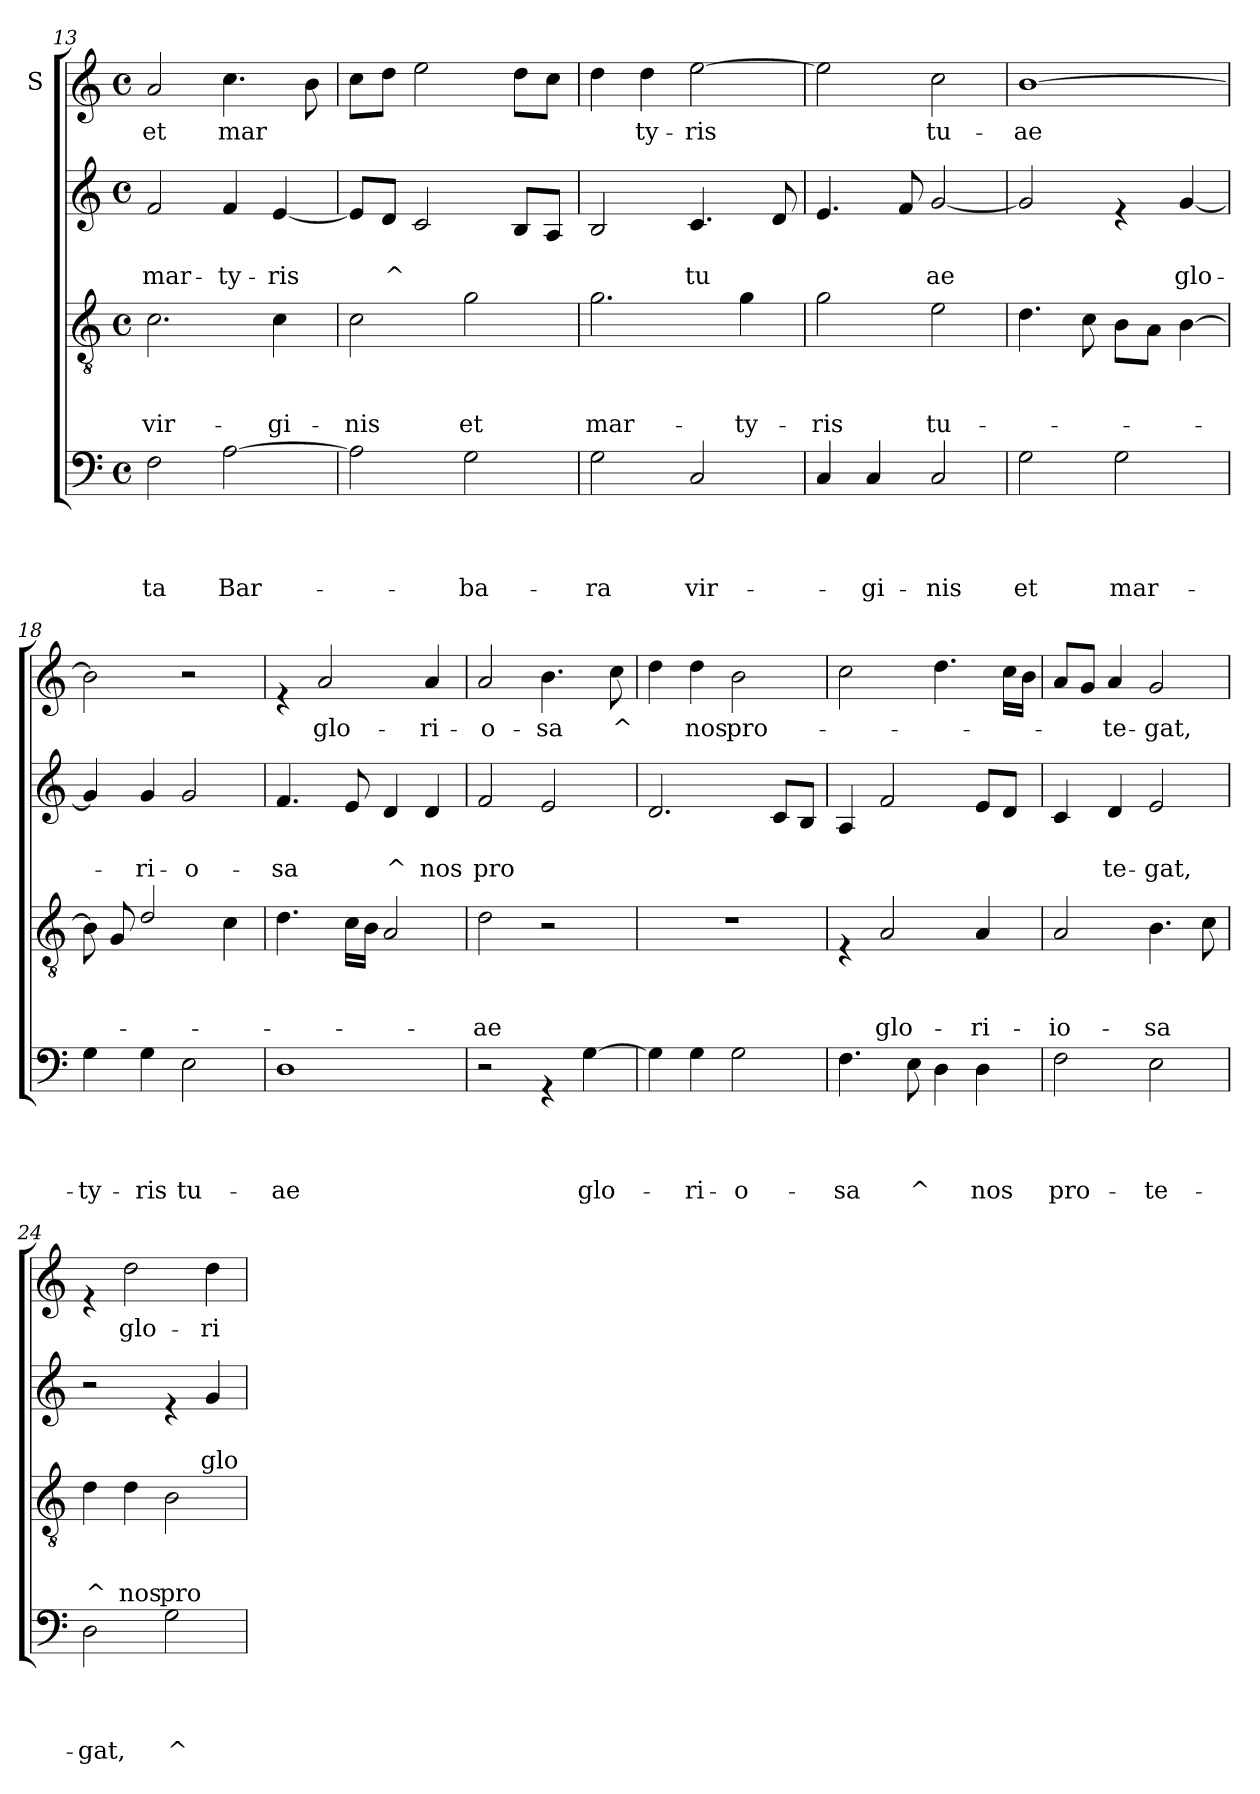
**kern	**text	**text	**text	**text	**kern	**text	**text	**text	**kern	**text	**text	**kern	**text
*part4	*part4	*part4	*part4	*part4	*part3	*part3	*part3	*part3	*part2	*part2	*part2	*part1	*part1
*staff4	*staff4	*staff4	*staff4	*staff4	*staff3	*staff3	*staff3	*staff3	*staff2	*staff2	*staff2	*staff1	*staff1
*	*	*	*	*	*	*	*	*	*	*	*	*I"S	*
*clefF4	*	*	*	*	*clefGv2	*	*	*	*clefG2	*	*	*clefG2	*
*k[]	*	*	*	*	*k[]	*	*	*	*k[]	*	*	*k[]	*
*C:	*	*	*	*	*C:	*	*	*	*C:	*	*	*C:	*
*M4/4	*	*	*	*	*M4/4	*	*	*	*M4/4	*	*	*M4/4	*
*met(c)	*	*	*	*	*met(c)	*	*	*	*met(c)	*	*	*met(c)	*
=13	=13	=13	=13	=13	=13	=13	=13	=13	=13	=13	=13	=13	=13
!	!	!	!	!LO:LY:b	!	!	!	!LO:LY:b	!	!	!LO:LY:b	!	!LO:LY:b
2F\	.	.	.	-ta	2.c\	.	.	vir-	2f/	.	mar-	2a/	et
!	!	!	!	!LO:LY:b	!	!	!	!	!	!	!LO:LY:b	!	!LO:LY:b
[>2A\	.	.	.	Bar-	.	.	.	.	4f/	.	-ty-	4.cc\	mar
!	!	!	!	!	!	!	!	!LO:LY:b	!	!	!LO:LY:b	!	!
.	.	.	.	.	4c\	.	.	-gi-	[<4e/	.	-ris	.	.
.	.	.	.	.	.	.	.	.	.	.	.	8b\	.
=14	=14	=14	=14	=14	=14	=14	=14	=14	=14	=14	=14	=14	=14
!	!	!	!	!	!	!	!	!LO:LY:b	!	!	!	!	!
2A\]	.	.	.	.	2c\	.	.	-nis	8e/L]	.	.	8cc\L	.
!	!	!	!	!	!	!	!	!	!	!	!LO:LY:b	!	!
.	.	.	.	.	.	.	.	.	8d/J	.	^	8dd\J	.
.	.	.	.	.	.	.	.	.	2c/	.	.	2ee\	.
!	!	!	!	!LO:LY:b	!	!	!	!LO:LY:b	!	!	!	!	!
2G\	.	.	.	-ba-	2g\	.	.	et	.	.	.	.	.
.	.	.	.	.	.	.	.	.	8B/L	.	.	8dd\L	.
.	.	.	.	.	.	.	.	.	8A/J	.	.	8cc\J	.
=15	=15	=15	=15	=15	=15	=15	=15	=15	=15	=15	=15	=15	=15
!	!	!	!	!LO:LY:b	!	!	!	!LO:LY:b	!	!	!	!	!
2G\	.	.	.	-ra	2.g\	.	.	mar-	2B/	.	.	4dd\	.
!	!	!	!	!	!	!	!	!	!	!	!	!	!LO:LY:b
.	.	.	.	.	.	.	.	.	.	.	.	4dd\	ty-
!	!	!	!	!LO:LY:b	!	!	!	!	!	!	!LO:LY:b	!	!LO:LY:b
2C/	.	.	.	vir-	.	.	.	.	4.c/	.	tu	[>2ee\	-ris
!	!	!	!	!	!	!	!	!LO:LY:b	!	!	!	!	!
.	.	.	.	.	4g\	.	.	-ty-	.	.	.	.	.
.	.	.	.	.	.	.	.	.	8d/	.	.	.	.
!!LO:LB:g=z
=16	=16	=16	=16	=16	=16	=16	=16	=16	=16	=16	=16	=16	=16
!	!	!	!	!	!	!	!	!LO:LY:b	!	!	!	!	!
4C/	.	.	.	.	2g\	.	.	-ris	4.e/	.	.	2ee\]	.
!	!	!	!	!LO:LY:b	!	!	!	!	!	!	!	!	!
4C/	.	.	.	-gi-	.	.	.	.	.	.	.	.	.
.	.	.	.	.	.	.	.	.	8f/	.	.	.	.
!	!	!	!	!LO:LY:b	!	!	!	!LO:LY:b	!	!	!LO:LY:b	!	!LO:LY:b
2C/	.	.	.	-nis	2e\	.	.	tu-	[<2g/	.	ae	2cc\	tu-
=17	=17	=17	=17	=17	=17	=17	=17	=17	=17	=17	=17	=17	=17
!	!	!	!	!LO:LY:b	!	!	!	!	!	!	!	!	!LO:LY:b
2G\	.	.	.	et	4.d\	.	.	.	2g/]	.	.	[>1b	-ae
.	.	.	.	.	8c\	.	.	.	.	.	.	.	.
!	!	!	!	!LO:LY:b	!	!	!	!	!	!	!	!	!
2G\	.	.	.	mar-	8B\L	.	.	.	4re	.	.	.	.
.	.	.	.	.	8A\J	.	.	.	.	.	.	.	.
!	!	!	!	!	!	!	!	!	!	!	!LO:LY:b	!	!
.	.	.	.	.	[>4B\	.	.	.	[<4g/	.	glo-	.	.
=18	=18	=18	=18	=18	=18	=18	=18	=18	=18	=18	=18	=18	=18
!	!	!	!	!LO:LY:b	!	!	!	!	!	!	!	!	!
*	*	*	*	*	*^	*	*	*	*	*	*	*	*
4G\	.	.	.	-ty-	8B\]	8ryy	.	.	.	4g/]	.	.	2b\]	.
.	.	.	.	.	8ryy	8G/	.	.	.	.	.	.	.	.
!	!	!	!	!LO:LY:b	!	!	!	!	!	!	!	!LO:LY:b	!	!
4G\	.	.	.	-ris	2d/	2ryy	.	.	.	4g/	.	-ri-	.	.
!	!	!	!	!LO:LY:b	!	!	!	!	!	!	!	!LO:LY:b	!	!
2E\	.	.	.	tu-	.	.	.	.	.	2g/	.	-o-	2r	.
.	.	.	.	.	4ryy	4c\	.	.	.	.	.	.	.	.
=19	=19	=19	=19	=19	=19	=19	=19	=19	=19	=19	=19	=19	=19	=19
!	!	!	!	!LO:LY:b	!	!	!	!	!	!	!	!LO:LY:b	!	!
*	*	*	*	*	*v	*v	*	*	*	*	*	*	*	*
1D	.	.	.	-ae	4.d\	.	.	.	4.f/	.	-sa	4re	.
!	!	!	!	!	!	!	!	!	!	!	!	!	!LO:LY:b
.	.	.	.	.	.	.	.	.	.	.	.	2a/	glo-
.	.	.	.	.	16c\LL	.	.	.	8e/	.	.	.	.
.	.	.	.	.	16B\JJ	.	.	.	.	.	.	.	.
!	!	!	!	!	!	!	!	!	!	!	!LO:LY:b	!	!
.	.	.	.	.	2A/	.	.	.	4d/	.	^	.	.
!	!	!	!	!	!	!	!	!	!	!	!LO:LY:b	!	!LO:LY:b
.	.	.	.	.	.	.	.	.	4d/	.	nos	4a/	-ri-
=20	=20	=20	=20	=20	=20	=20	=20	=20	=20	=20	=20	=20	=20
!	!	!	!	!	!	!	!	!LO:LY:b	!	!	!LO:LY:b	!	!LO:LY:b
2r	.	.	.	.	2d\	.	.	-ae	2f/	.	pro	2a/	-o-
!	!	!	!	!	!	!	!	!	!	!	!	!	!LO:LY:b
4rGG	.	.	.	.	2r	.	.	.	2e/	.	.	4.b\	-sa
!	!	!	!	!LO:LY:b	!	!	!	!	!	!	!	!	!
[>4G\	.	.	.	glo-	.	.	.	.	.	.	.	.	.
!	!	!	!	!	!	!	!	!	!	!	!	!	!LO:LY:b
.	.	.	.	.	.	.	.	.	.	.	.	8cc\	^
!!LO:PB:g=z
=21	=21	=21	=21	=21	=21	=21	=21	=21	=21	=21	=21	=21	=21
4G\]	.	.	.	.	1r	.	.	.	2.d/	.	.	4dd\	.
!	!	!	!	!LO:LY:b	!	!	!	!	!	!	!	!	!LO:LY:b
4G\	.	.	.	-ri-	.	.	.	.	.	.	.	4dd\	nos
!	!	!	!	!LO:LY:b	!	!	!	!	!	!	!	!	!LO:LY:b
2G\	.	.	.	-o-	.	.	.	.	.	.	.	2b\	pro-
.	.	.	.	.	.	.	.	.	8c/L	.	.	.	.
.	.	.	.	.	.	.	.	.	8B/J	.	.	.	.
=22	=22	=22	=22	=22	=22	=22	=22	=22	=22	=22	=22	=22	=22
!	!	!	!	!LO:LY:b	!	!	!	!	!	!	!	!	!
4.F\	.	.	.	-sa	4rE	.	.	.	4A/	.	.	2cc\	.
!	!	!	!	!	!	!	!	!LO:LY:b	!	!	!	!	!
.	.	.	.	.	2A/	.	.	glo-	2f/	.	.	.	.
!	!	!	!	!LO:LY:b	!	!	!	!	!	!	!	!	!
8E\	.	.	.	^	.	.	.	.	.	.	.	.	.
4D\	.	.	.	.	.	.	.	.	.	.	.	4.dd\	.
!	!	!	!	!LO:LY:b	!	!	!	!LO:LY:b	!	!	!	!	!
4D\	.	.	.	nos	4A/	.	.	-ri-	8e/L	.	.	.	.
.	.	.	.	.	.	.	.	.	8d/J	.	.	16cc\LL	.
.	.	.	.	.	.	.	.	.	.	.	.	16b\JJ	.
=23	=23	=23	=23	=23	=23	=23	=23	=23	=23	=23	=23	=23	=23
!	!	!	!	!LO:LY:b	!	!	!	!LO:LY:b	!	!	!	!	!
2F\	.	.	.	pro-	2A/	.	.	-io-	4c/	.	.	8a/L	.
.	.	.	.	.	.	.	.	.	.	.	.	8g/J	.
!	!	!	!	!	!	!	!	!	!	!	!LO:LY:b	!	!LO:LY:b
.	.	.	.	.	.	.	.	.	4d/	.	te-	4a/	-te-
!	!	!	!	!LO:LY:b	!	!	!	!LO:LY:b	!	!	!LO:LY:b	!	!LO:LY:b
2E\	.	.	.	-te-	4.B\	.	.	-sa	2e/	.	-gat,	2g/	-gat,
.	.	.	.	.	8c\	.	.	.	.	.	.	.	.
=24	=24	=24	=24	=24	=24	=24	=24	=24	=24	=24	=24	=24	=24
!	!	!	!	!LO:LY:b	!	!	!	!LO:LY:b	!	!	!	!	!
2D\	.	.	.	-gat,	4d\	.	.	^	2r	.	.	4re	.
!	!	!	!	!	!	!	!	!LO:LY:b	!	!	!	!	!LO:LY:b
.	.	.	.	.	4d\	.	.	nos	.	.	.	2dd\	glo-
!	!	!	!	!LO:LY:b	!	!	!	!LO:LY:b	!	!	!	!	!
2G\	.	.	.	^	2B\	.	.	pro-	4re	.	.	.	.
!	!	!	!	!	!	!	!	!	!	!	!LO:LY:b	!	!LO:LY:b
.	.	.	.	.	.	.	.	.	4g/	.	glo-	4dd\	-ri-
=	=	=	=	=	=	=	=	=	=	=	=	=	=
*-	*-	*-	*-	*-	*-	*-	*-	*-	*-	*-	*-	*-	*-
